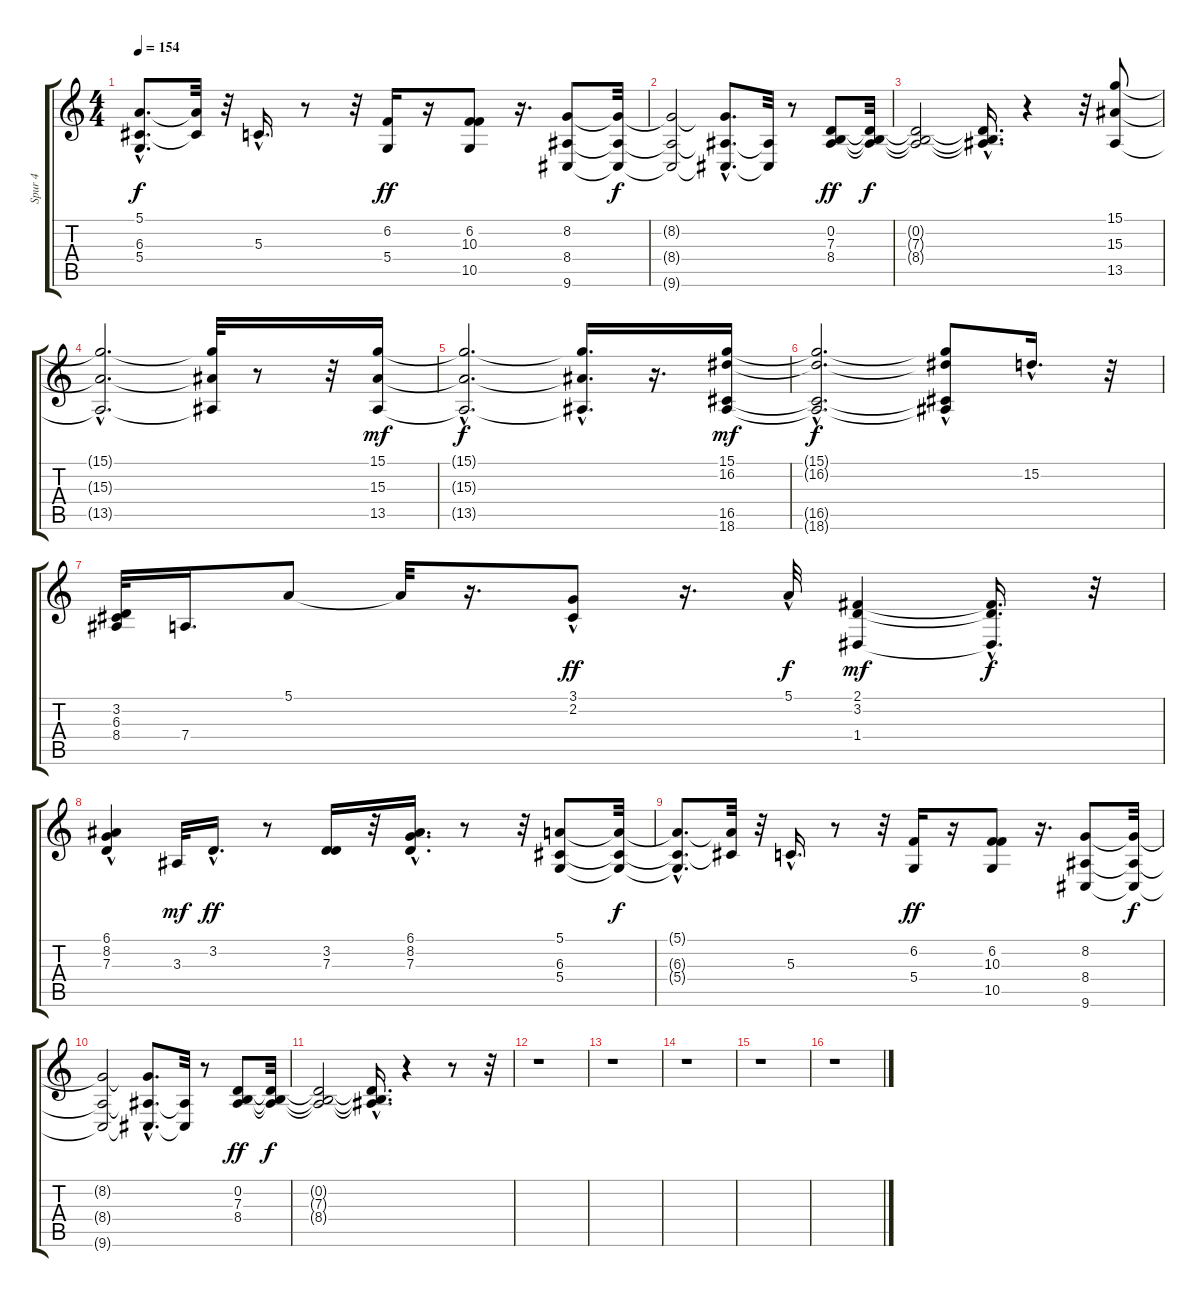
\track ("Spur 4" "Spur 4") {instrument acousticgrandpiano}
\staff {score tabs}
\tuning (E4 B3 G3 D3 A2 E2) {hide}
\ts (4 4)
\tempo 154
\clef g2
\ks c
(5.1{hac t} 6.3{hac t} 5.4{hac t}).8{d dy f} (5.1{t} 6.3{t}).32 r.32 5.3{hac}.16{d} r.8 r.32 (6.2 5.4).16{dy ff} r.16 (6.2 10.3 10.5).8 r.16{d} (8.2 8.4 9.6).8 (8.2{t} 8.4{t} 9.6{t}).32{dy f} |
(8.2{t} 8.4{t} 9.6{t}).2 (8.2{t} 8.4{hac t} 9.6{hac t}).8{d} (8.4{t} 9.6{t}).32 r.8 (0.2 7.3 8.4).8{dy ff} (0.2{t} 7.3{t} 8.4{t}).32{dy f} |
(0.2{t} 7.3{t} 8.4{t}).2 (0.2{t} 7.3{hac t} 8.4{t}).16{d} r.4 r.32 (15.1 15.3 13.5).8 |
(15.1{hac t} 15.3{hac t} 13.5{hac t}).2{d} (15.1{t} 15.3{t} 13.5{t}).32 r.8 r.32 (15.1 15.3 13.5).16{dy mf} |
(15.1{hac t} 15.3{hac t} 13.5{hac t}).2{d dy f} (15.1{hac t} 15.3{t} 13.5{t}).16{d} r.16{d} (15.1 16.2 16.5 18.6).16{dy mf} |
(15.1{hac t} 16.2{hac t} 16.5{hac t} 18.6{hac t}).2{d dy f} (15.1{hac t} 16.2{t} 16.5{t} 18.6{t}).8 15.2{hac}.16{d} r.32 |
(3.2 6.3 8.4).32 7.4.16{d} 5.1.8 5.1{t}.32 r.16{d} (3.1 2.2{hac}).8{dy ff} r.16{d} 5.1{hac}.32{dy f} (2.1 3.2 1.4).4{dy mf} (2.1{hac t} 3.2{hac t} 1.4{hac t}).16{d dy f} r.32 |
(6.1 8.2 7.3{hac}).4 3.3.32{dy mf} 3.2{hac}.16{d dy ff} r.8 (3.2 7.3).16 r.32 (6.1{hac} 8.2{hac} 7.3{hac}).16{d} r.8 r.32 (5.1 6.3 5.4).8 (5.1{t} 6.3{t} 5.4{t}).32{dy f} |
(5.1{hac t} 6.3{hac t} 5.4{hac t}).8{d} (5.1{t} 6.3{t}).32 r.32 5.3{hac}.16{d} r.8 r.32 (6.2 5.4).16{dy ff} r.16 (6.2 10.3 10.5).8 r.16{d} (8.2 8.4 9.6).8 (8.2{t} 8.4{t} 9.6{t}).32{dy f} |
(8.2{t} 8.4{t} 9.6{t}).2 (8.2{t} 8.4{hac t} 9.6{hac t}).8{d} (8.4{t} 9.6{t}).32 r.8 (0.2 7.3 8.4).8{dy ff} (0.2{t} 7.3{t} 8.4{t}).32{dy f} |
(0.2{t} 7.3{t} 8.4{t}).2 (0.2{t} 7.3{hac t} 8.4{t}).16{d} r.4 r.8 r.32 |
r.1 |
r.1 |
r.1 |
r.1 |
r.1
